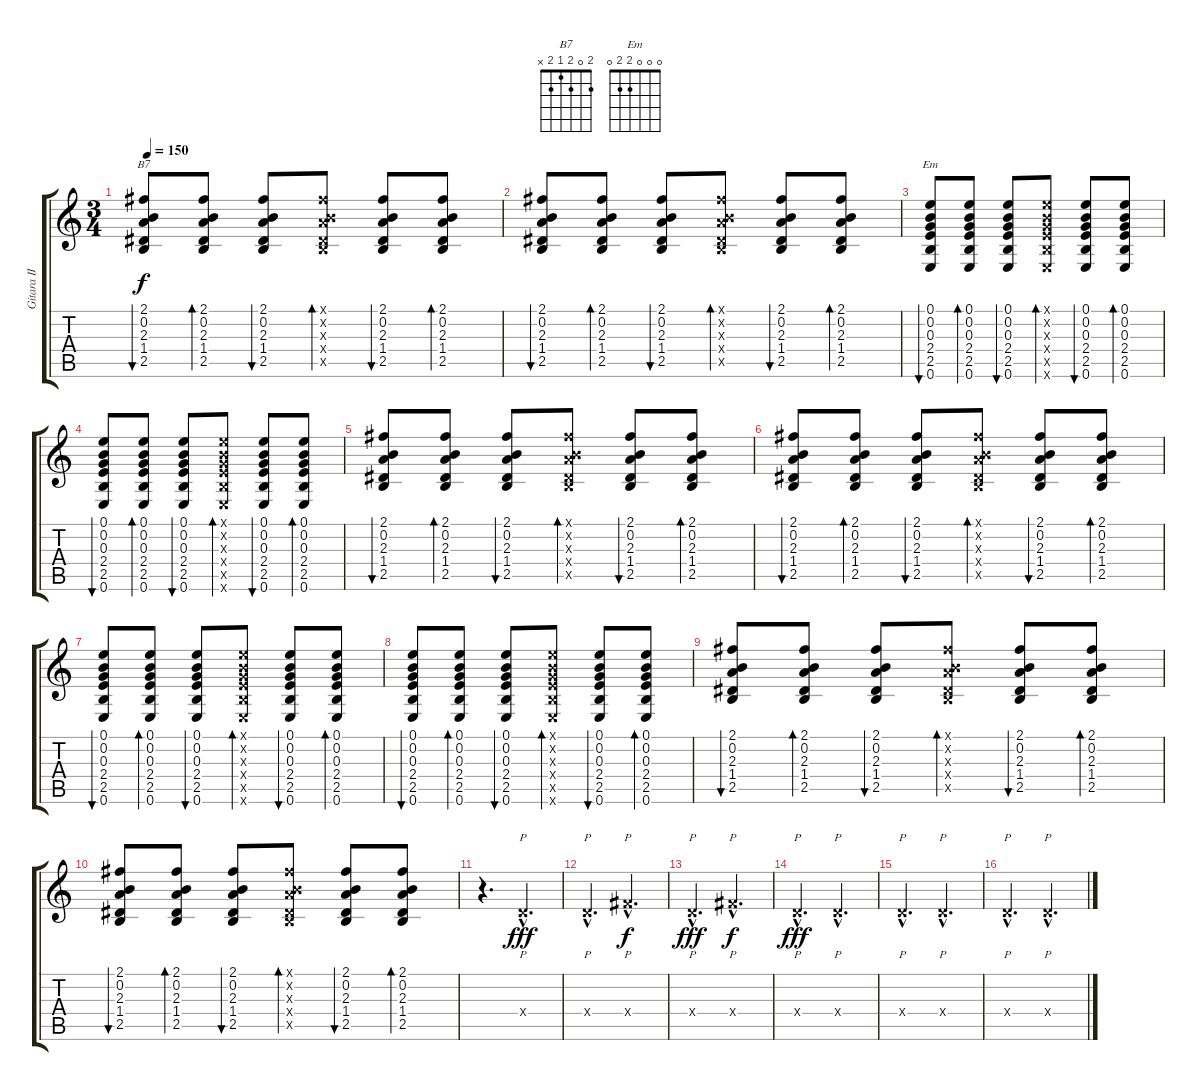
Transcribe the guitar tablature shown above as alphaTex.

\track ("Gitara II" "Gitara II") {instrument acousticguitarnylon}
\staff {score tabs}
\tuning (E4 B3 G3 D3 A2 E2) {hide}
\chord ("B7" 2 0 2 1 2 x)
\chord ("Em" 0 0 0 2 2 0)
\ts (3 4)
\tempo 150
\clef g2
\ks c
(2.1 0.2 2.3 1.4 2.5).8{bu 60 ch "B7" dy f} (2.1 0.2 2.3 1.4 2.5).8{bd 60} (2.1 0.2 2.3 1.4 2.5).8{bu 60} (2.1{x} 0.2{x} 2.3{x} 1.4{x} 2.5{x}).8{bd 60} (2.1 0.2 2.3 1.4 2.5).8{bu 60} (2.1 0.2 2.3 1.4 2.5).8{bd 60} |
(2.1 0.2 2.3 1.4 2.5).8{bu 60} (2.1 0.2 2.3 1.4 2.5).8{bd 60} (2.1 0.2 2.3 1.4 2.5).8{bu 60} (2.1{x} 0.2{x} 2.3{x} 1.4{x} 2.5{x}).8{bd 60} (2.1 0.2 2.3 1.4 2.5).8{bu 60} (2.1 0.2 2.3 1.4 2.5).8{bd 60} |
(0.1 0.2 0.3 2.4 2.5 0.6).8{bu 30 ch "Em"} (0.1 0.2 0.3 2.4 2.5 0.6).8{bd 30} (0.1 0.2 0.3 2.4 2.5 0.6).8{bu 30} (0.1{x} 0.2{x} 0.3{x} 2.4{x} 2.5{x} 0.6{x}).8{bd 30} (0.1 0.2 0.3 2.4 2.5 0.6).8{bu 30} (0.1 0.2 0.3 2.4 2.5 0.6).8{bd 30} |
(0.1 0.2 0.3 2.4 2.5 0.6).8{bu 30} (0.1 0.2 0.3 2.4 2.5 0.6).8{bd 30} (0.1 0.2 0.3 2.4 2.5 0.6).8{bu 30} (0.1{x} 0.2{x} 0.3{x} 2.4{x} 2.5{x} 0.6{x}).8{bd 30} (0.1 0.2 0.3 2.4 2.5 0.6).8{bu 30} (0.1 0.2 0.3 2.4 2.5 0.6).8{bd 30} |
(2.1 0.2 2.3 1.4 2.5).8{bu 60} (2.1 0.2 2.3 1.4 2.5).8{bd 60} (2.1 0.2 2.3 1.4 2.5).8{bu 60} (2.1{x} 0.2{x} 2.3{x} 1.4{x} 2.5{x}).8{bd 60} (2.1 0.2 2.3 1.4 2.5).8{bu 60} (2.1 0.2 2.3 1.4 2.5).8{bd 60} |
(2.1 0.2 2.3 1.4 2.5).8{bu 60} (2.1 0.2 2.3 1.4 2.5).8{bd 60} (2.1 0.2 2.3 1.4 2.5).8{bu 60} (2.1{x} 0.2{x} 2.3{x} 1.4{x} 2.5{x}).8{bd 60} (2.1 0.2 2.3 1.4 2.5).8{bu 60} (2.1 0.2 2.3 1.4 2.5).8{bd 60} |
(0.1 0.2 0.3 2.4 2.5 0.6).8{bu 30} (0.1 0.2 0.3 2.4 2.5 0.6).8{bd 30} (0.1 0.2 0.3 2.4 2.5 0.6).8{bu 30} (0.1{x} 0.2{x} 0.3{x} 2.4{x} 2.5{x} 0.6{x}).8{bd 30} (0.1 0.2 0.3 2.4 2.5 0.6).8{bu 30} (0.1 0.2 0.3 2.4 2.5 0.6).8{bd 30} |
(0.1 0.2 0.3 2.4 2.5 0.6).8{bu 30} (0.1 0.2 0.3 2.4 2.5 0.6).8{bd 30} (0.1 0.2 0.3 2.4 2.5 0.6).8{bu 30} (0.1{x} 0.2{x} 0.3{x} 2.4{x} 2.5{x} 0.6{x}).8{bd 30} (0.1 0.2 0.3 2.4 2.5 0.6).8{bu 30} (0.1 0.2 0.3 2.4 2.5 0.6).8{bd 30} |
(2.1 0.2 2.3 1.4 2.5).8{bu 60} (2.1 0.2 2.3 1.4 2.5).8{bd 60} (2.1 0.2 2.3 1.4 2.5).8{bu 60} (2.1{x} 0.2{x} 2.3{x} 1.4{x} 2.5{x}).8{bd 60} (2.1 0.2 2.3 1.4 2.5).8{bu 60} (2.1 0.2 2.3 1.4 2.5).8{bd 60} |
(2.1 0.2 2.3 1.4 2.5).8{bu 60} (2.1 0.2 2.3 1.4 2.5).8{bd 60} (2.1 0.2 2.3 1.4 2.5).8{bu 60} (2.1{x} 0.2{x} 2.3{x} 1.4{x} 2.5{x}).8{bd 60} (2.1 0.2 2.3 1.4 2.5).8{bu 60} (2.1 0.2 2.3 1.4 2.5).8{bd 60} |
r.4{d} 0.4{hac x}.4{p d dy fff} |
0.4{hac x}.4{p d} 4.4{hac x}.4{p d dy f} |
0.4{hac x}.4{p d dy fff} 4.4{hac x}.4{p d dy f} |
0.4{hac x}.4{p d dy fff} 0.4{hac x}.4{p d} |
0.4{hac x}.4{p d} 0.4{hac x}.4{p d} |
0.4{hac x}.4{p d} 0.4{hac x}.4{p d}
